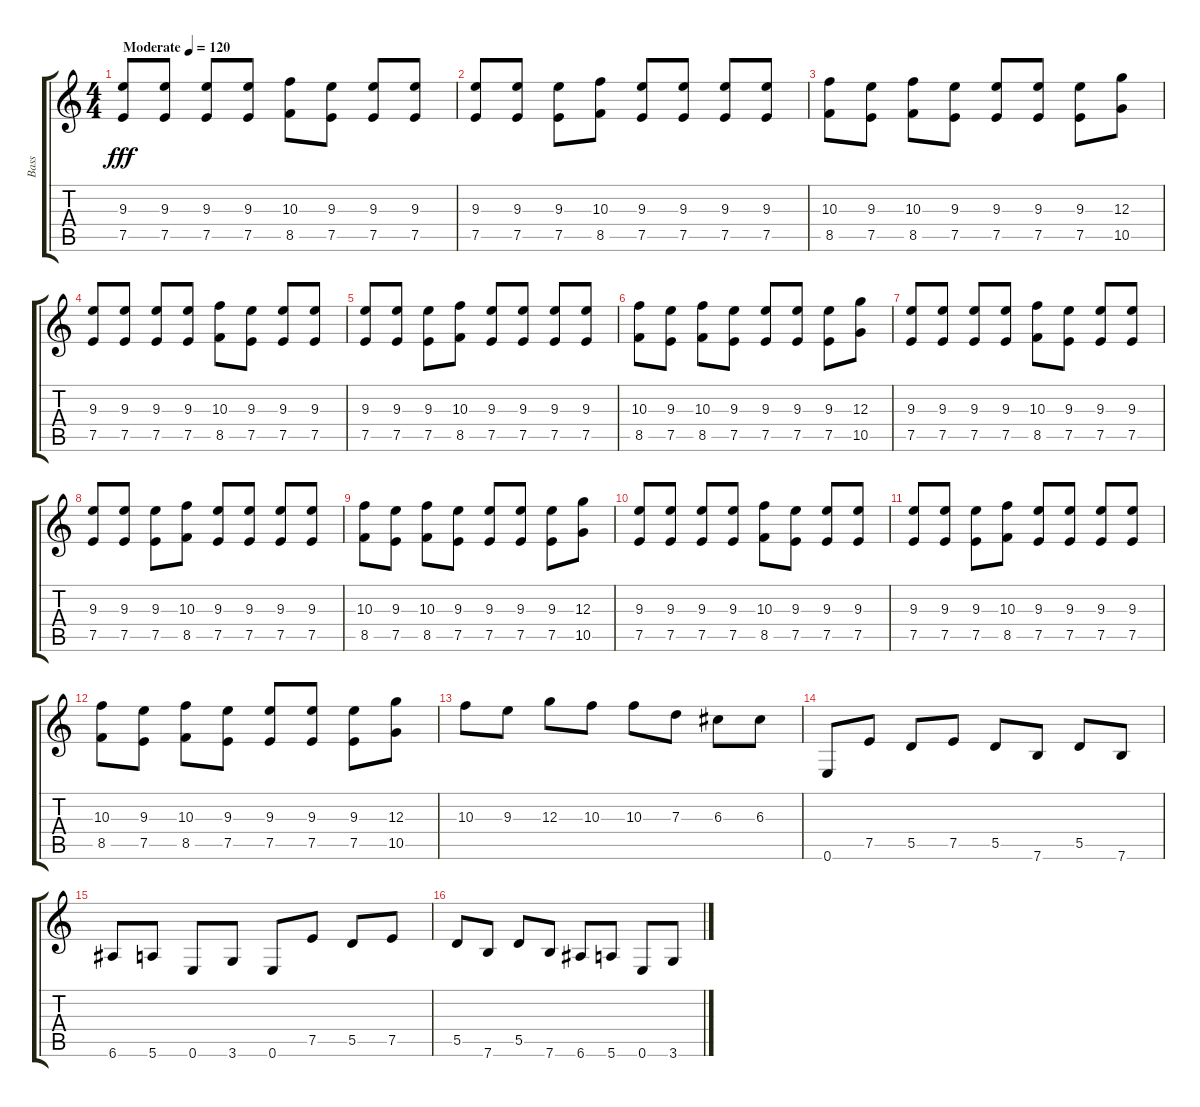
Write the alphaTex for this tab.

\track ("Bass" "Bass") {instrument fretlessbass}
\staff {score tabs}
\tuning (E4 B3 G3 D3 A2 E2) {hide}
\ts (4 4)
\tempo (120 "Moderate")
\clef g2
\ks c
(9.3 7.5).8{dy fff instrument fretlessbass} (9.3 7.5).8 (9.3 7.5).8 (9.3 7.5).8 (10.3 8.5).8 (9.3 7.5).8 (9.3 7.5).8 (9.3 7.5).8 |
(9.3 7.5).8 (9.3 7.5).8 (9.3 7.5).8 (10.3 8.5).8 (9.3 7.5).8 (9.3 7.5).8 (9.3 7.5).8 (9.3 7.5).8 |
(10.3 8.5).8 (9.3 7.5).8 (10.3 8.5).8 (9.3 7.5).8 (9.3 7.5).8 (9.3 7.5).8 (9.3 7.5).8 (12.3 10.5).8 |
(9.3 7.5).8 (9.3 7.5).8 (9.3 7.5).8 (9.3 7.5).8 (10.3 8.5).8 (9.3 7.5).8 (9.3 7.5).8 (9.3 7.5).8 |
(9.3 7.5).8 (9.3 7.5).8 (9.3 7.5).8 (10.3 8.5).8 (9.3 7.5).8 (9.3 7.5).8 (9.3 7.5).8 (9.3 7.5).8 |
(10.3 8.5).8 (9.3 7.5).8 (10.3 8.5).8 (9.3 7.5).8 (9.3 7.5).8 (9.3 7.5).8 (9.3 7.5).8 (12.3 10.5).8 |
(9.3 7.5).8 (9.3 7.5).8 (9.3 7.5).8 (9.3 7.5).8 (10.3 8.5).8 (9.3 7.5).8 (9.3 7.5).8 (9.3 7.5).8 |
(9.3 7.5).8 (9.3 7.5).8 (9.3 7.5).8 (10.3 8.5).8 (9.3 7.5).8 (9.3 7.5).8 (9.3 7.5).8 (9.3 7.5).8 |
(10.3 8.5).8 (9.3 7.5).8 (10.3 8.5).8 (9.3 7.5).8 (9.3 7.5).8 (9.3 7.5).8 (9.3 7.5).8 (12.3 10.5).8 |
(9.3 7.5).8 (9.3 7.5).8 (9.3 7.5).8 (9.3 7.5).8 (10.3 8.5).8 (9.3 7.5).8 (9.3 7.5).8 (9.3 7.5).8 |
(9.3 7.5).8 (9.3 7.5).8 (9.3 7.5).8 (10.3 8.5).8 (9.3 7.5).8 (9.3 7.5).8 (9.3 7.5).8 (9.3 7.5).8 |
(10.3 8.5).8 (9.3 7.5).8 (10.3 8.5).8 (9.3 7.5).8 (9.3 7.5).8 (9.3 7.5).8 (9.3 7.5).8 (12.3 10.5).8 |
10.3.8 9.3.8 12.3.8 10.3.8 10.3.8 7.3.8 6.3.8 6.3.8 |
0.6.8 7.5.8 5.5.8 7.5.8 5.5.8 7.6.8 5.5.8 7.6.8 |
6.6.8 5.6.8 0.6.8 3.6.8 0.6.8 7.5.8 5.5.8 7.5.8 |
5.5.8 7.6.8 5.5.8 7.6.8 6.6.8 5.6.8 0.6.8 3.6.8
